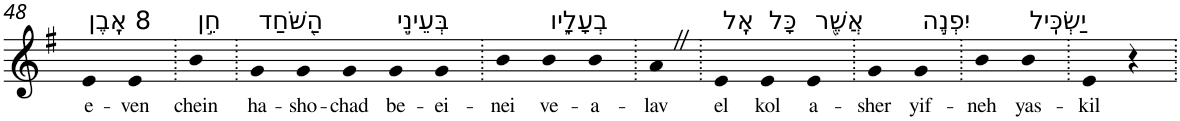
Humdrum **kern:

**kern	**text
*part1	*part1
*staff1	*staff1
*I"Piano	*
*I'Pno	*
!!LO:PB:g=z
*clefG2	*
*k[f#]	*
*G:	*
=48	=48
!LO:TX:a:t=8 אֶֽבֶן	!
!	!LO:LY:b
4e	e-
!	!LO:LY:b
4e	-ven
=49.	=49.
!LO:TX:a:t=חֵ֣ן	!
!	!LO:LY:b
4b	chein
=50.	=50.
!LO:TX:a:t=הַ֭שֹּׁחַד	!
!	!LO:LY:b
4g	ha-
!	!LO:LY:b
4g	-sho-
!	!LO:LY:b
4g	-chad
!LO:TX:a:t=בְּעֵינֵ֣י	!
!	!LO:LY:b
4g	be-
!	!LO:LY:b
4g	-ei-
=51.	=51.
!	!LO:LY:b
4b	-nei
!LO:TX:a:t=בְעָלָ֑יו	!
!	!LO:LY:b
4b	ve-
!	!LO:LY:b
4b	-a-
=52.	=52.
!	!LO:LY:b
4aZ	-lav
=53.	=53.
!LO:TX:a:t=אֶֽל	!
!	!LO:LY:b
4e	el
!LO:TX:a:t=כָּל	!
!	!LO:LY:b
4e	kol
!LO:TX:a:t=אֲשֶׁ֖ר	!
!	!LO:LY:b
4e	a-
=54.	=54.
!	!LO:LY:b
4g	-sher
!LO:TX:a:t=יִפְנֶ֣ה	!
!	!LO:LY:b
4g	yif-
=55.	=55.
!	!LO:LY:b
4b	-neh
!LO:TX:a:t=יַשְׂכִּֽיל	!
!	!LO:LY:b
4b	yas-
=56.	=56.
!	!LO:LY:b
4e	-kil
4r	.
=.	=.
*-	*-
